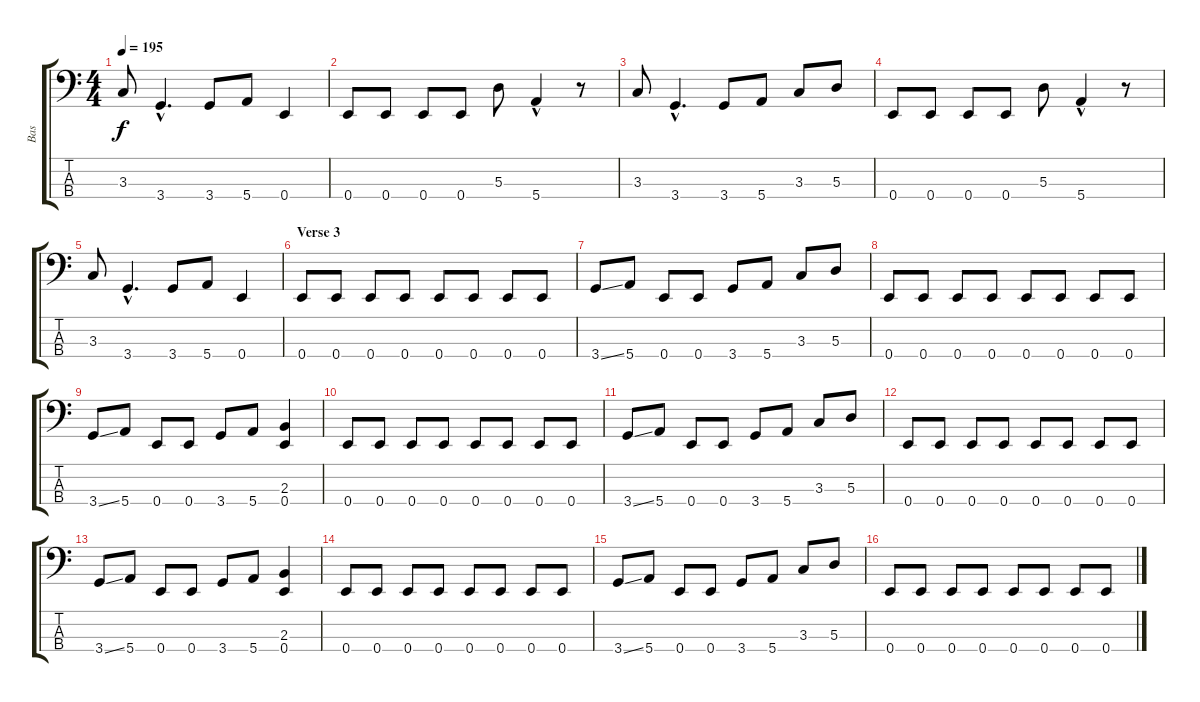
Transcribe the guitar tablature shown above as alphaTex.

\track ("Bas" "Bas") {instrument electricbassfinger}
\staff {score tabs}
\tuning (G2 D2 A1 E1) {hide}
\ts (4 4)
\tempo 195
\clef f4
\ks c
3.3.8{dy f} 3.4{hac}.4{d} 3.4.8 5.4.8 0.4.4 |
0.4.8 0.4.8 0.4.8 0.4.8 5.3.8 5.4{hac}.4 r.8 |
3.3.8 3.4{hac}.4{d} 3.4.8 5.4.8 3.3.8 5.3.8 |
0.4.8 0.4.8 0.4.8 0.4.8 5.3.8 5.4{hac}.4 r.8 |
3.3.8 3.4{hac}.4{d} 3.4.8 5.4.8 0.4.4 |
\section ("" "Verse 3")
0.4.8 0.4.8 0.4.8 0.4.8 0.4.8 0.4.8 0.4.8 0.4.8 |
3.4{ss}.8 5.4.8 0.4.8 0.4.8 3.4.8 5.4.8 3.3.8 5.3.8 |
0.4.8 0.4.8 0.4.8 0.4.8 0.4.8 0.4.8 0.4.8 0.4.8 |
3.4{ss}.8 5.4.8 0.4.8 0.4.8 3.4.8 5.4.8 (2.3 0.4).4 |
0.4.8 0.4.8 0.4.8 0.4.8 0.4.8 0.4.8 0.4.8 0.4.8 |
3.4{ss}.8 5.4.8 0.4.8 0.4.8 3.4.8 5.4.8 3.3.8 5.3.8 |
0.4.8 0.4.8 0.4.8 0.4.8 0.4.8 0.4.8 0.4.8 0.4.8 |
3.4{ss}.8 5.4.8 0.4.8 0.4.8 3.4.8 5.4.8 (2.3 0.4).4 |
0.4.8 0.4.8 0.4.8 0.4.8 0.4.8 0.4.8 0.4.8 0.4.8 |
3.4{ss}.8 5.4.8 0.4.8 0.4.8 3.4.8 5.4.8 3.3.8 5.3.8 |
0.4.8 0.4.8 0.4.8 0.4.8 0.4.8 0.4.8 0.4.8 0.4.8
